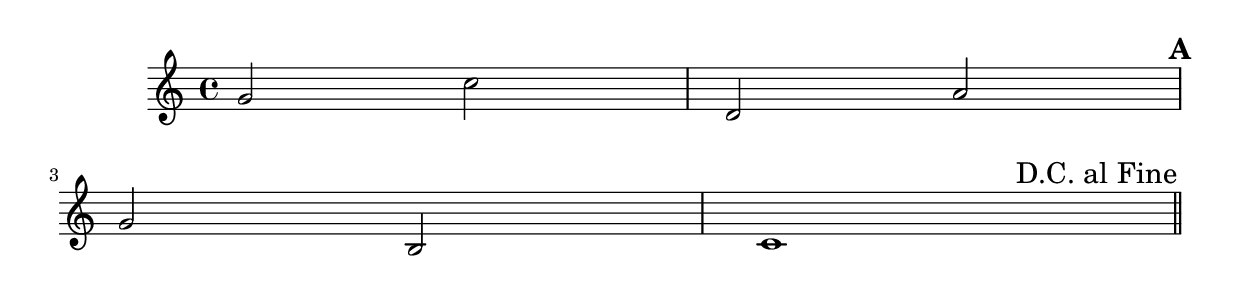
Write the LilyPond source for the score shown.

%% Do not edit this file; it is auto-generated from LSR http://lsr.dsi.unimi.it
%% This file is in the public domain.
\version "2.12.0"

\header {
  lsrtags = "text"

  texidoces = "
Las marcas se pueden imprimir al final de la línea actual, en vez de
al comienzo de la línea siguiente.  Esto es útil principalmente cuando
se tiene que añadir una marca al final de la partitura (donde no hay
línea siguiente).

En tales casos, el extremo derecho de la marca se tiene que alinear
con la última línea divisoria, como muestra la segunda línea de este
ejemplo.

"
  doctitlees = "Imprimir marcas al final de la línea o de la partitura"

%% Translation of GIT committish :0364058d18eb91836302a567c18289209d6e9706
  texidocde = "
Zeichen können auch am Ende der aktuellen Zeile ausgegeben werden, anstatt
dass sie auf die folgende Zeile verschoben werden.  Das ist nüztlich,
wenn ein Zeichen am Ende einer Partitur eingefügt werden soll, wo
gar keine nächste Zeile vorhanden ist.

In derartigen Fällen muss die rechte Ecke des Zeichens an dem letzten
Taktstrich ausgerichtet werden, wie die zweite Zeile des Beispiels zeigt.

"
  doctitlede = "Zeichen am Ende einer Zeile oder Partitur setzen"

  texidoc = "
Marks can be printed at the end of the current line, instead of the
beginning of the following line. This is particularly useful when a
mark has to be added at the end of a score -- when there is no next
line.

In such cases, the right end of the mark has to be aligned with the
final bar line, as demonstrated on the second line of this example. 

"
  doctitle = "Printing marks at the end of a line or a score"
} % begin verbatim

\relative c'' {  
  \override Score.RehearsalMark #'break-visibility = #begin-of-line-invisible
  g2 c
  d,2 a'
  \mark \default
  \break
  g2 b,
  c1 \bar "||"
  \override Score.RehearsalMark #'self-alignment-X = #RIGHT  
  \mark "D.C. al Fine"
}
